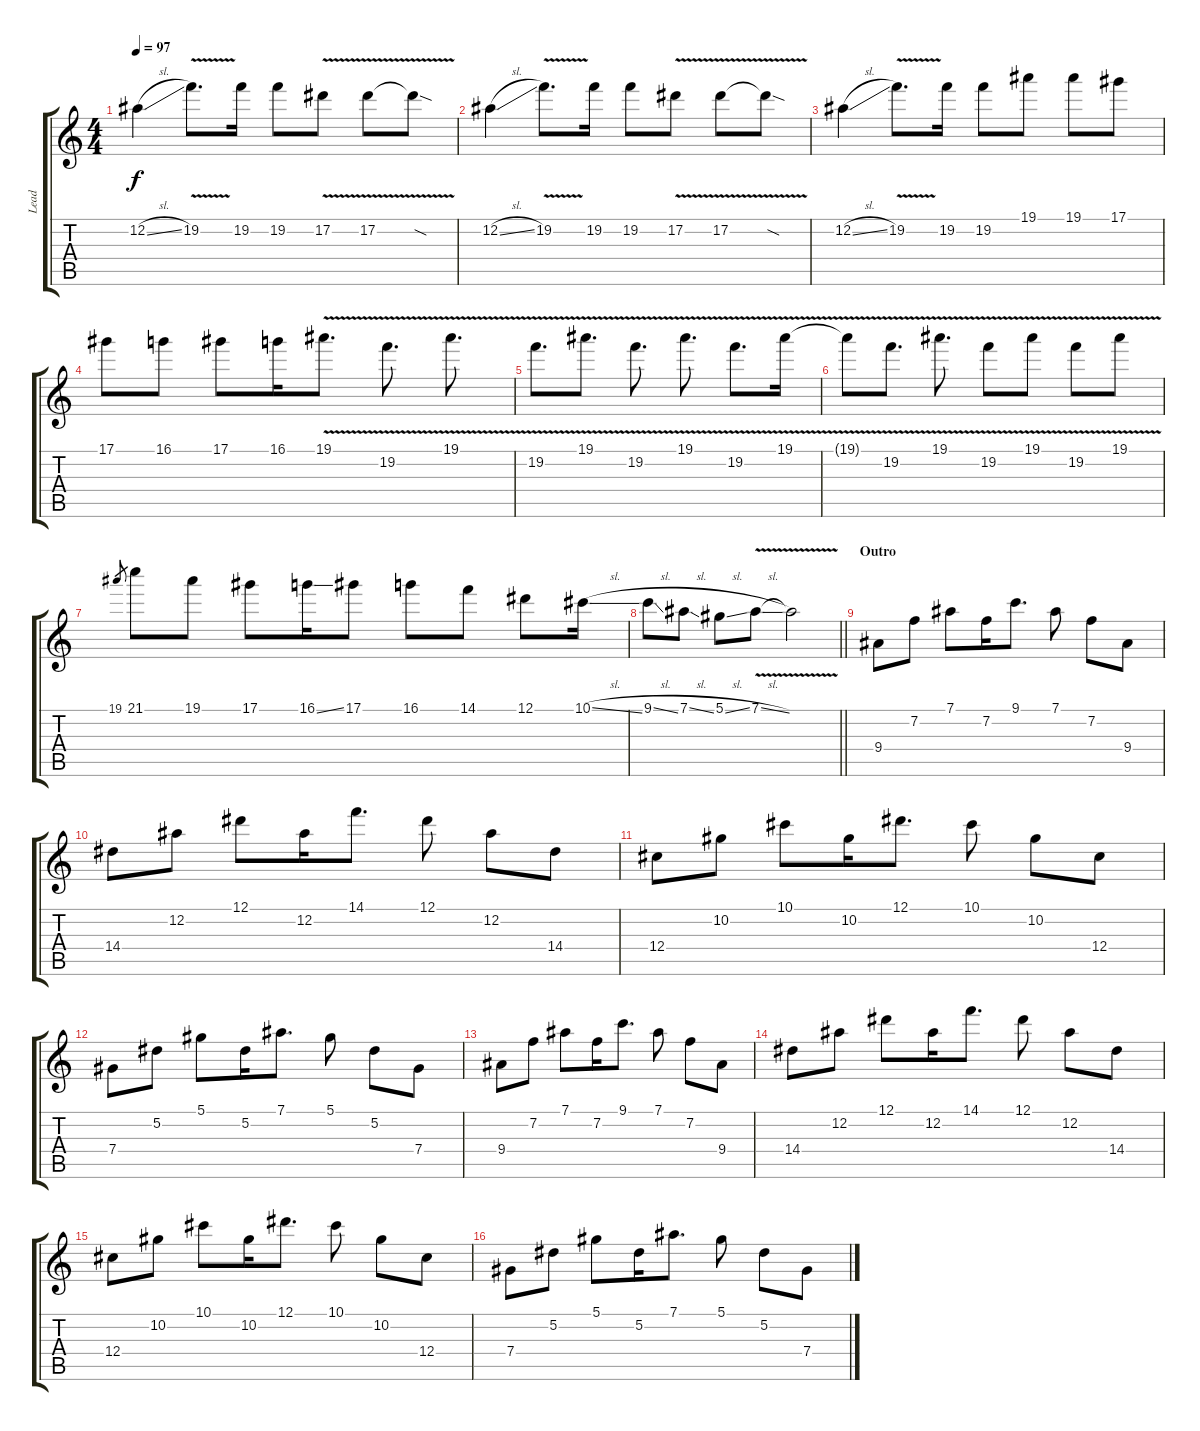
\track ("Lead" "Lead") {instrument overdrivenguitar}
\staff {score tabs}
\tuning (Eb4 Bb3 Gb3 Db3 Ab2 Eb2) {hide}
\ts (4 4)
\tempo 97
\clef g2
\ks c
12.2{sl}.4{dy f} 19.2{v}.8{d} 19.2.16 19.2.8 17.2{v}.8 17.2{v}.8 17.2{sod t}.8 |
12.2{sl}.4 19.2{v}.8{d} 19.2.16 19.2.8 17.2{v}.8 17.2{v}.8 17.2{sod t}.8 |
12.2{sl}.4 19.2{v}.8{d} 19.2.16 19.2.8 19.1.8 19.1.8 17.1.8 |
17.1.8 16.1.8 17.1.8 16.1.16 19.1{v}.8{d} 19.2{v}.8{d} 19.1{v}.8{d} |
19.2{v}.8{d} 19.1{v}.8{d} 19.2{v}.8{d} 19.1{v}.8{d} 19.2{v}.8{d} 19.1{v}.16 |
19.1{t}.8 19.2{v}.8{d} 19.1{v}.8{d} 19.2{v}.8 19.1{v}.8 19.2{v}.8 19.1{v}.8 |
19.1.8{gr} 21.1.8 19.1.8 17.1.8 16.1{ss}.16 17.1.8 16.1.8 14.1.8 12.1.8 10.1{sl}.16 |
\barLineRight lightlight
9.1{sl}.8 7.1{sl}.8 5.1{sl}.8 7.1{v sl}.8 7.1{t}.2 |
\section ("" "Outro")
9.4.8 7.2.8 7.1.8 7.2.16 9.1.8{d} 7.1.8 7.2.8 9.4.8 |
14.4.8 12.2.8 12.1.8 12.2.16 14.1.8{d} 12.1.8 12.2.8 14.4.8 |
12.4.8 10.2.8 10.1.8 10.2.16 12.1.8{d} 10.1.8 10.2.8 12.4.8 |
7.4.8 5.2.8 5.1.8 5.2.16 7.1.8{d} 5.1.8 5.2.8 7.4.8 |
9.4.8 7.2.8 7.1.8 7.2.16 9.1.8{d} 7.1.8 7.2.8 9.4.8 |
14.4.8 12.2.8 12.1.8 12.2.16 14.1.8{d} 12.1.8 12.2.8 14.4.8 |
12.4.8 10.2.8 10.1.8 10.2.16 12.1.8{d} 10.1.8 10.2.8 12.4.8 |
7.4.8 5.2.8 5.1.8 5.2.16 7.1.8{d} 5.1.8 5.2.8 7.4.8
